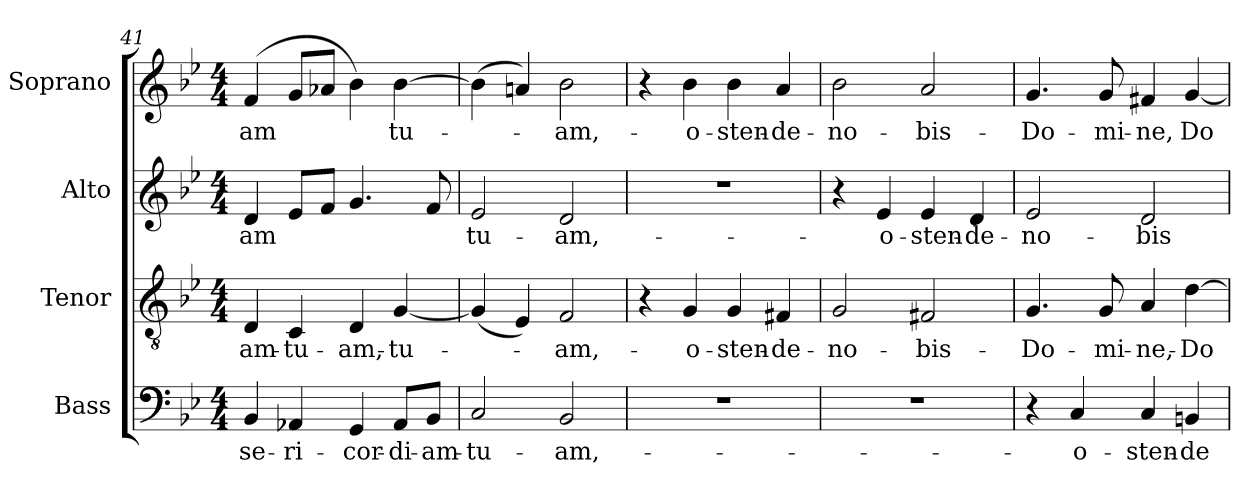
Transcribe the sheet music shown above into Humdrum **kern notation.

**kern	**text	**kern	**text	**kern	**text	**kern	**text
*part4	*part4	*part3	*part3	*part2	*part2	*part1	*part1
*staff4	*staff4	*staff3	*staff3	*staff2	*staff2	*staff1	*staff1
*I"Bass	*	*I"Tenor	*	*I"Alto	*	*I"Soprano	*
*I'B.	*	*I'T.	*	*I'A.	*	*I'S.	*
!!LO:PB:g=z
*clefF4	*	*clefGv2	*	*clefG2	*	*clefG2	*
*	*	*ITrd7c12	*	*	*	*	*
*k[b-e-]	*	*k[b-e-]	*	*k[b-e-]	*	*k[b-e-]	*
*B-:	*	*B-:	*	*B-:	*	*B-:	*
*M4/4	*	*M4/4	*	*M4/4	*	*M4/4	*
=41	=41	=41	=41	=41	=41	=41	=41
!	!LO:LY:b:color=#000000	!	!	!	!	!	!
!	!	!	!LO:LY:b:color=#000000	!	!	!	!
!	!	!	!	!	!LO:LY:b:color=#000000	!	!
!	!	!	!	!	!	!	!LO:LY:b:color=#000000
4BB-i/	-se-	4DDi/	-am-	4di/	-am	(4fi/	-am
!	!LO:LY:b:color=#000000	!	!	!	!	!	!
!	!	!	!LO:LY:b:color=#000000	!	!	!	!
4AA-Xi/	-ri-	4CCi/	-tu-	8e-i/L	.	8gi/L	.
.	.	.	.	8fi/J	.	8a-Xi/J	.
!	!LO:LY:b:color=#000000	!	!	!	!	!	!
!	!	!	!LO:LY:b:color=#000000	!	!	!	!
4GGi/	-cor-	4DDi/	-am,-	4.gi/	.	4b-i\)	.
!	!LO:LY:b:color=#000000	!	!	!	!	!	!
!	!	!	!LO:LY:b:color=#000000	!	!	!	!
!	!	!	!	!	!	!	!LO:LY:b:color=#000000
8AA-i/L	-di-	[4GGi/	-tu-	.	.	[4b-i\	tu-
!	!LO:LY:b:color=#000000	!	!	!	!	!	!
8BB-i/J	-am-	.	.	8fi/	.	.	.
=42	=42	=42	=42	=42	=42	=42	=42
!	!LO:LY:b:color=#000000	!	!	!	!	!	!
!	!	!	!	!	!LO:LY:b:color=#000000	!	!
2Ci/	-tu-	(4GGi/]	.	2e-i/	tu-	(4b-i\]	.
.	.	4EE-i/)	.	.	.	4ani/)	.
!	!LO:LY:b:color=#000000	!	!	!	!	!	!
!	!	!	!LO:LY:b:color=#000000	!	!	!	!
!	!	!	!	!	!LO:LY:b:color=#000000	!	!
!	!	!	!	!	!	!	!LO:LY:b:color=#000000
2BB-i/	-am,-	2FFi/	-am,-	2di/	-am,-	2b-i\	-am,-
=43	=43	=43	=43	=43	=43	=43	=43
1r	.	4r	.	1r	.	4r	.
!	!	!	!LO:LY:b:color=#000000	!	!	!	!
!	!	!	!	!	!	!	!LO:LY:b:color=#000000
.	.	4GGi/	-o-	.	.	4b-i\	-o-
!	!	!	!LO:LY:b:color=#000000	!	!	!	!
!	!	!	!	!	!	!	!LO:LY:b:color=#000000
.	.	4GGi/	-sten-	.	.	4b-i\	-sten-
!	!	!	!LO:LY:b:color=#000000	!	!	!	!
!	!	!	!	!	!	!	!LO:LY:b:color=#000000
.	.	4FF#Xi/	-de-	.	.	4ai/	-de-
=44	=44	=44	=44	=44	=44	=44	=44
!	!	!	!LO:LY:b:color=#000000	!	!	!	!
!	!	!	!	!	!	!	!LO:LY:b:color=#000000
1r	.	2GGi/	-no-	4r	.	2b-i\	-no-
!	!	!	!	!	!LO:LY:b:color=#000000	!	!
.	.	.	.	4e-i/	-o-	.	.
!	!	!	!LO:LY:b:color=#000000	!	!	!	!
!	!	!	!	!	!LO:LY:b:color=#000000	!	!
!	!	!	!	!	!	!	!LO:LY:b:color=#000000
.	.	2FF#Xi/	-bis-	4e-i/	-sten-	2ai/	-bis-
!	!	!	!	!	!LO:LY:b:color=#000000	!	!
.	.	.	.	4di/	-de-	.	.
=45	=45	=45	=45	=45	=45	=45	=45
!	!	!	!LO:LY:b:color=#000000	!	!	!	!
!	!	!	!	!	!LO:LY:b:color=#000000	!	!
!	!	!	!	!	!	!	!LO:LY:b:color=#000000
4r	.	4.GGi/	-Do-	2e-i/	-no-	4.gi/	-Do-
!	!LO:LY:b:color=#000000	!	!	!	!	!	!
4Ci/	-o-	.	.	.	.	.	.
!	!	!	!LO:LY:b:color=#000000	!	!	!	!
!	!	!	!	!	!	!	!LO:LY:b:color=#000000
.	.	8GGi/	-mi-	.	.	8gi/	-mi-
!	!LO:LY:b:color=#000000	!	!	!	!	!	!
!	!	!	!LO:LY:b:color=#000000	!	!	!	!
!	!	!	!	!	!LO:LY:b:color=#000000	!	!
!	!	!	!	!	!	!	!LO:LY:b:color=#000000
4Ci/	-sten-	4AAi/	-ne,-	2di/	-bis-	4f#Xi/	-ne,
!	!LO:LY:b:color=#000000	!	!	!	!	!	!
!	!	!	!LO:LY:b:color=#000000	!	!	!	!
!	!	!	!	!	!	!	!LO:LY:b:color=#000000
4BBni/	-de-	[4Di\	-Do-	.	.	[4gi/	Do-
=	=	=	=	=	=	=	=
*-	*-	*-	*-	*-	*-	*-	*-
